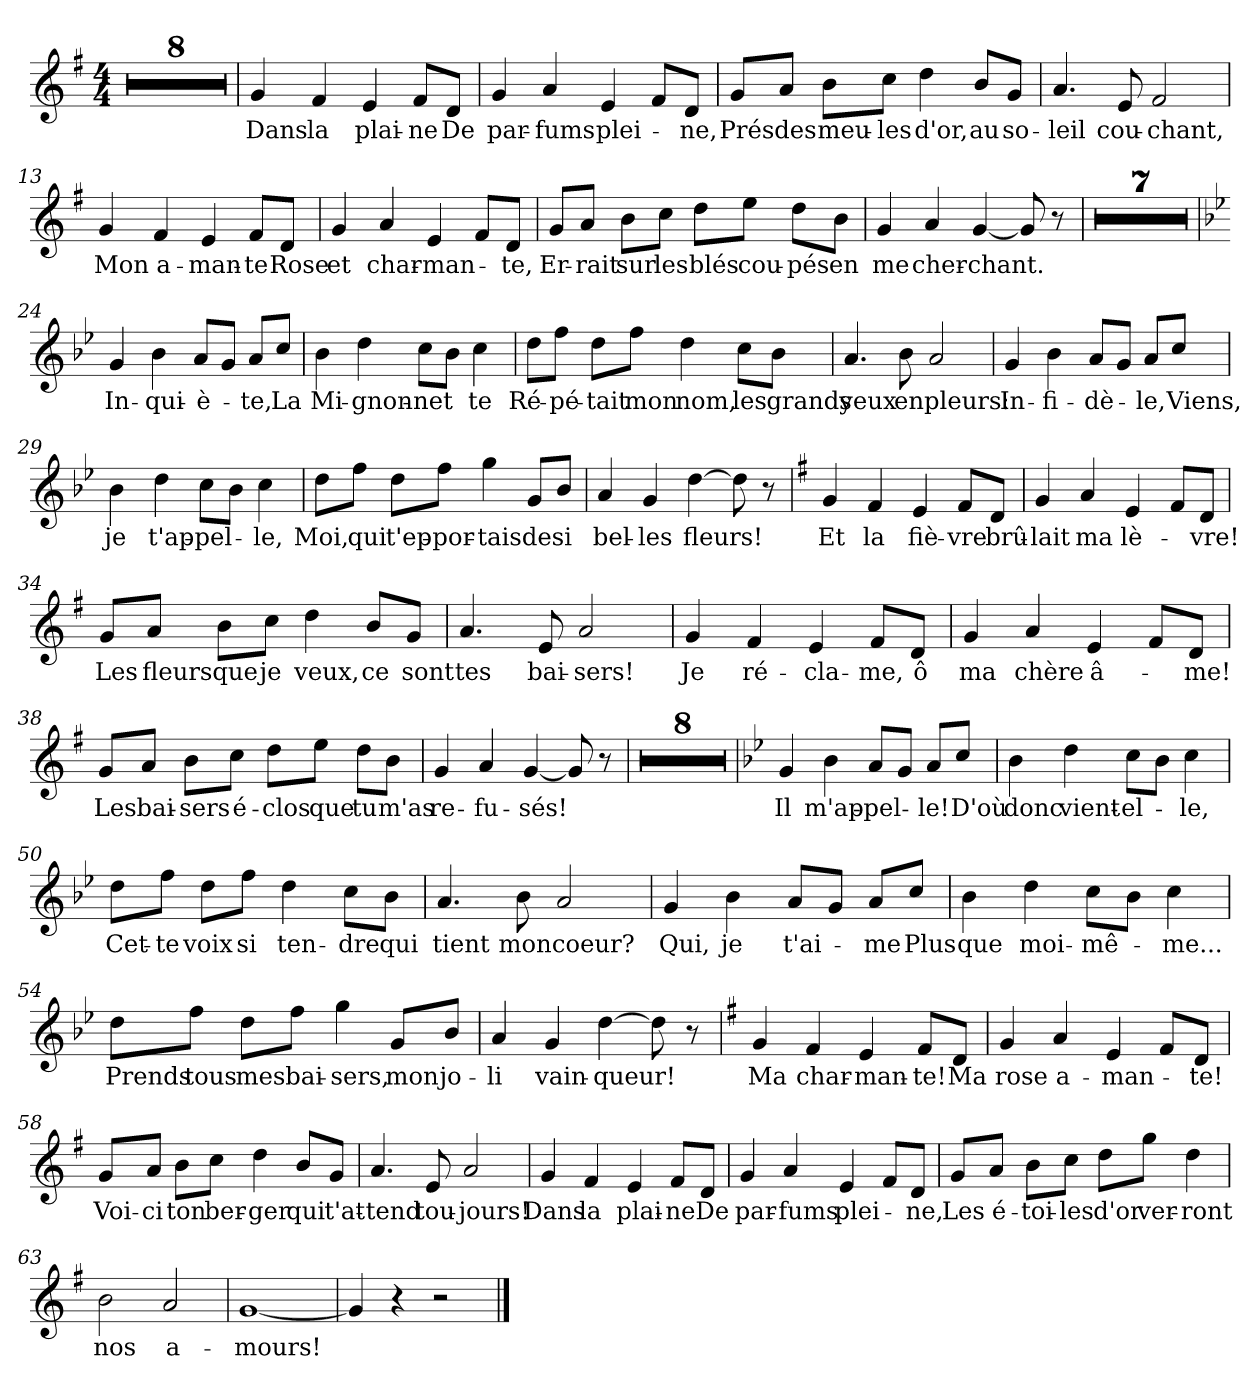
**kern	**text
*part1	*part1
*staff1	*staff1
*clefG2	*
*k[f#]	*
*M4/4	*
=1	=1
1r	.
=2	=2
1r	.
=3	=3
1r	.
=4	=4
1r	.
=5	=5
1r	.
=6	=6
1r	.
=7	=7
1r	.
=8	=8
1r	.
=9	=9
!	!LO:LY:b
4g/	Dans
!	!LO:LY:b
4f#/	la
!	!LO:LY:b
4e/	plai-
!	!LO:LY:b
8f#/L	-ne
!	!LO:LY:b
8d/J	De
=10	=10
!	!LO:LY:b
4g/	par-
!	!LO:LY:b
4a/	-fums
!	!LO:LY:b
4e/	plei-
8f#/L	.
!	!LO:LY:b
8d/J	-ne,
=11	=11
!	!LO:LY:b
8g/L	Prés
!	!LO:LY:b
8a/J	des
!	!LO:LY:b
8b\L	meu-
!	!LO:LY:b
8cc\J	-les
!	!LO:LY:b
4dd\	d'or,
!	!LO:LY:b
8b/L	au
!	!LO:LY:b
8g/J	so-
!!LO:LB:g=z
=12	=12
!	!LO:LY:b
4.a/	-leil
!	!LO:LY:b
8e/	cou-
!	!LO:LY:b
2f#/	-chant,
=13	=13
!	!LO:LY:b
4g/	Mon
!	!LO:LY:b
4f#/	a-
!	!LO:LY:b
4e/	-man-
!	!LO:LY:b
8f#/L	-te
!	!LO:LY:b
8d/J	Rose
=14	=14
!	!LO:LY:b
4g/	et
!	!LO:LY:b
4a/	char-
!	!LO:LY:b
4e/	-man-
8f#/L	.
!	!LO:LY:b
8d/J	-te,
=15	=15
!	!LO:LY:b
8g/L	Er-
!	!LO:LY:b
8a/J	-rait
!	!LO:LY:b
8b\L	sur
!	!LO:LY:b
8cc\J	les
!	!LO:LY:b
8dd\L	blés
!	!LO:LY:b
8ee\J	cou-
!	!LO:LY:b
8dd\L	-pés
!	!LO:LY:b
8b\J	en
=16	=16
!	!LO:LY:b
4g/	me
!	!LO:LY:b
4a/	cher-
!	!LO:LY:b
[4g/	-chant.
8g/]	.
8r	.
=17	=17
1r	.
=18	=18
1r	.
=19	=19
1r	.
!!LO:LB:g=z
=20	=20
1r	.
=21	=21
1r	.
=22	=22
1r	.
=23	=23
1r	.
=24	=24
*k[b-e-]	*
!	!LO:LY:b
4g/	In-
!	!LO:LY:b
4b-\	-qui-
!	!LO:LY:b
8a/L	-è-
8g/J	.
!	!LO:LY:b
8a/L	-te,
!	!LO:LY:b
8cc/J	La
=25	=25
!	!LO:LY:b
4b-\	Mi-
!	!LO:LY:b
4dd\	-gnon-
!	!LO:LY:b
8cc\L	-net
8b-\J	.
!	!LO:LY:b
4cc\	-te
=26	=26
!	!LO:LY:b
8dd\L	Ré-
!	!LO:LY:b
8ff\J	-pé-
!	!LO:LY:b
8dd\L	-tait
!	!LO:LY:b
8ff\J	mon
!	!LO:LY:b
4dd\	nom,
!	!LO:LY:b
8cc\L	les
!	!LO:LY:b
8b-\J	grands
=27	=27
!	!LO:LY:b
4.a/	yeux
!	!LO:LY:b
8b-\	en
!	!LO:LY:b
2a/	pleurs:
!!LO:LB:g=z
=28	=28
!	!LO:LY:b
4g/	In-
!	!LO:LY:b
4b-\	-fi-
!	!LO:LY:b
8a/L	-dè-
8g/J	.
!	!LO:LY:b
8a/L	-le,
!	!LO:LY:b
8cc/J	Viens,
=29	=29
!	!LO:LY:b
4b-\	je
!	!LO:LY:b
4dd\	t'ap-
!	!LO:LY:b
8cc\L	-pel-
8b-\J	.
!	!LO:LY:b
4cc\	-le,
=30	=30
!	!LO:LY:b
8dd\L	Moi,
!	!LO:LY:b
8ff\J	qui
!	!LO:LY:b
8dd\L	t'ep-
!	!LO:LY:b
8ff\J	-por-
!	!LO:LY:b
4gg\	-tais
!	!LO:LY:b
8g/L	de
!	!LO:LY:b
8b-/J	si
=31	=31
!	!LO:LY:b
4a/	bel-
!	!LO:LY:b
4g/	-les
!	!LO:LY:b
[4dd\	fleurs!
8dd\]	.
8r	.
=32	=32
*k[f#]	*
!	!LO:LY:b
4g/	Et
!	!LO:LY:b
4f#/	la
!	!LO:LY:b
4e/	fiè-
!	!LO:LY:b
8f#/L	-vre
!	!LO:LY:b
8d/J	brû-
=33	=33
!	!LO:LY:b
4g/	-lait
!	!LO:LY:b
4a/	ma
!	!LO:LY:b
4e/	lè-
8f#/L	.
!	!LO:LY:b
8d/J	-vre!
!!LO:LB:g=z
=34	=34
!	!LO:LY:b
8g/L	Les
!	!LO:LY:b
8a/J	fleurs
!	!LO:LY:b
8b\L	que
!	!LO:LY:b
8cc\J	je
!	!LO:LY:b
4dd\	veux,
!	!LO:LY:b
8b/L	ce
!	!LO:LY:b
8g/J	sont
=35	=35
!	!LO:LY:b
4.a/	tes
!	!LO:LY:b
8e/	bai-
!	!LO:LY:b
2a/	-sers!
=36	=36
!	!LO:LY:b
4g/	Je
!	!LO:LY:b
4f#/	ré-
!	!LO:LY:b
4e/	-cla-
!	!LO:LY:b
8f#/L	-me,
!	!LO:LY:b
8d/J	ô
=37	=37
!	!LO:LY:b
4g/	ma
!	!LO:LY:b
4a/	chère
!	!LO:LY:b
4e/	â-
8f#/L	.
!	!LO:LY:b
8d/J	-me!
=38	=38
!	!LO:LY:b
8g/L	Les
!	!LO:LY:b
8a/J	bai-
!	!LO:LY:b
8b\L	-sers
!	!LO:LY:b
8cc\J	é-
!	!LO:LY:b
8dd\L	-clos
!	!LO:LY:b
8ee\J	que
!	!LO:LY:b
8dd\L	tu
!	!LO:LY:b
8b\J	m'as
!!LO:LB:g=z
=39	=39
!	!LO:LY:b
4g/	re-
!	!LO:LY:b
4a/	-fu-
!	!LO:LY:b
[4g/	-sés!
8g/]	.
8r	.
=40	=40
1r	.
=41	=41
1r	.
=42	=42
1r	.
=43	=43
1r	.
=44	=44
1r	.
=45	=45
1r	.
=46	=46
1r	.
=47	=47
1r	.
=48	=48
*k[b-e-]	*
!	!LO:LY:b
4g/	Il
!	!LO:LY:b
4b-\	m'ap-
!	!LO:LY:b
8a/L	-pel-
8g/J	.
!	!LO:LY:b
8a/L	-le!
!	!LO:LY:b
8cc/J	D'où
=49	=49
!	!LO:LY:b
4b-\	donc
!	!LO:LY:b
4dd\	vient-
!	!LO:LY:b
8cc\L	-el-
8b-\J	.
!	!LO:LY:b
4cc\	-le,
!!LO:LB:g=z
=50	=50
!	!LO:LY:b
8dd\L	Cet-
!	!LO:LY:b
8ff\J	-te
!	!LO:LY:b
8dd\L	voix
!	!LO:LY:b
8ff\J	si
!	!LO:LY:b
4dd\	ten-
!	!LO:LY:b
8cc\L	-dre
!	!LO:LY:b
8b-\J	qui
=51	=51
!	!LO:LY:b
4.a/	tient
!	!LO:LY:b
8b-\	mon
!	!LO:LY:b
2a/	coeur?
=52	=52
!	!LO:LY:b
4g/	Qui,
!	!LO:LY:b
4b-\	je
!	!LO:LY:b
8a/L	t'ai-
8g/J	.
!	!LO:LY:b
8a/L	-me
!	!LO:LY:b
8cc/J	Plus
=53	=53
!	!LO:LY:b
4b-\	que
!	!LO:LY:b
4dd\	moi-
!	!LO:LY:b
8cc\L	-mê-
8b-\J	.
!	!LO:LY:b
4cc\	-me...
=54	=54
!	!LO:LY:b
8dd\L	Prends
!	!LO:LY:b
8ff\J	tous
!	!LO:LY:b
8dd\L	mes
!	!LO:LY:b
8ff\J	bai-
!	!LO:LY:b
4gg\	-sers,
!	!LO:LY:b
8g/L	mon
!	!LO:LY:b
8b-/J	jo-
!!LO:LB:g=z
=55	=55
!	!LO:LY:b
4a/	-li
!	!LO:LY:b
4g/	vain-
!	!LO:LY:b
[4dd\	-queur!
8dd\]	.
8r	.
=56	=56
*k[f#]	*
!	!LO:LY:b
4g/	Ma
!	!LO:LY:b
4f#/	char-
!	!LO:LY:b
4e/	-man-
!	!LO:LY:b
8f#/L	-te!
!	!LO:LY:b
8d/J	Ma
=57	=57
!	!LO:LY:b
4g/	rose
!	!LO:LY:b
4a/	a-
!	!LO:LY:b
4e/	-man-
8f#/L	.
!	!LO:LY:b
8d/J	-te!
=58	=58
!	!LO:LY:b
8g/L	Voi-
!	!LO:LY:b
8a/J	-ci
!	!LO:LY:b
8b\L	ton
!	!LO:LY:b
8cc\J	ber-
!	!LO:LY:b
4dd\	-ger
!	!LO:LY:b
8b/L	qui
!	!LO:LY:b
8g/J	t'at-
=59	=59
!	!LO:LY:b
4.a/	-tend
!	!LO:LY:b
8e/	tou-
!	!LO:LY:b
2a/	-jours!
=60	=60
!	!LO:LY:b
4g/	Dans
!	!LO:LY:b
4f#/	la
!	!LO:LY:b
4e/	plai-
!	!LO:LY:b
8f#/L	-ne
!	!LO:LY:b
8d/J	De
!!LO:LB:g=z
=61	=61
!	!LO:LY:b
4g/	par-
!	!LO:LY:b
4a/	-fums
!	!LO:LY:b
4e/	plei-
8f#/L	.
!	!LO:LY:b
8d/J	-ne,
=62	=62
!	!LO:LY:b
8g/L	Les
!	!LO:LY:b
8a/J	é-
!	!LO:LY:b
8b\L	-toi-
!	!LO:LY:b
8cc\J	-les
!	!LO:LY:b
8dd\L	d'or
!	!LO:LY:b
8gg\J	ver-
!	!LO:LY:b
4dd\	-ront
=63	=63
!	!LO:LY:b
2b\	nos
!	!LO:LY:b
2a/	a-
=64	=64
!	!LO:LY:b
[1g	-mours!
=65	=65
4g/]	.
4r	.
2r	.
==	==
*-	*-
